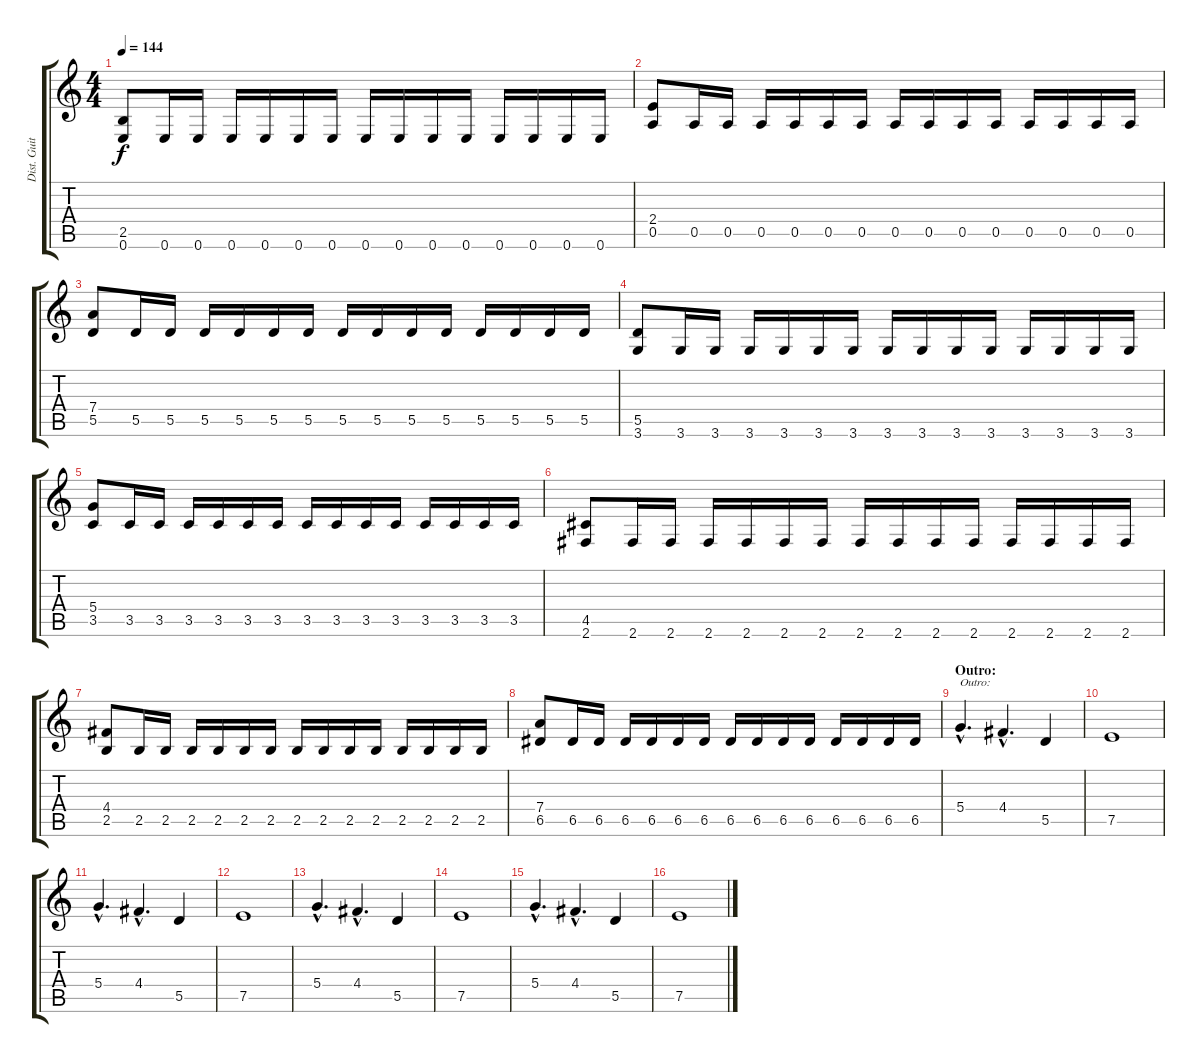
\track ("Dist. Guitar 1" "Dist. Guit") {instrument distortionguitar}
\staff {score tabs}
\tuning (E4 B3 G3 D3 A2 E2) {hide}
\ts (4 4)
\tempo 144
\clef g2
\ks c
(2.5 0.6).8{dy f} 0.6.16 0.6.16 0.6.16 0.6.16 0.6.16 0.6.16 0.6.16 0.6.16 0.6.16 0.6.16 0.6.16 0.6.16 0.6.16 0.6.16 |
(2.4 0.5).8 0.5.16 0.5.16 0.5.16 0.5.16 0.5.16 0.5.16 0.5.16 0.5.16 0.5.16 0.5.16 0.5.16 0.5.16 0.5.16 0.5.16 |
(7.4 5.5).8 5.5.16 5.5.16 5.5.16 5.5.16 5.5.16 5.5.16 5.5.16 5.5.16 5.5.16 5.5.16 5.5.16 5.5.16 5.5.16 5.5.16 |
(5.5 3.6).8 3.6.16 3.6.16 3.6.16 3.6.16 3.6.16 3.6.16 3.6.16 3.6.16 3.6.16 3.6.16 3.6.16 3.6.16 3.6.16 3.6.16 |
(5.4 3.5).8 3.5.16 3.5.16 3.5.16 3.5.16 3.5.16 3.5.16 3.5.16 3.5.16 3.5.16 3.5.16 3.5.16 3.5.16 3.5.16 3.5.16 |
(4.5 2.6).8 2.6.16 2.6.16 2.6.16 2.6.16 2.6.16 2.6.16 2.6.16 2.6.16 2.6.16 2.6.16 2.6.16 2.6.16 2.6.16 2.6.16 |
(4.4 2.5).8 2.5.16 2.5.16 2.5.16 2.5.16 2.5.16 2.5.16 2.5.16 2.5.16 2.5.16 2.5.16 2.5.16 2.5.16 2.5.16 2.5.16 |
(7.4 6.5).8 6.5.16 6.5.16 6.5.16 6.5.16 6.5.16 6.5.16 6.5.16 6.5.16 6.5.16 6.5.16 6.5.16 6.5.16 6.5.16 6.5.16 |
\section ("" "Outro:")
5.4{hac}.4{d txt "Outro:" volume 10 instrument sitar} 4.4{hac}.4{d} 5.5.4 |
7.5.1 |
5.4{hac}.4{d} 4.4{hac}.4{d} 5.5.4 |
7.5.1 |
5.4{hac}.4{d} 4.4{hac}.4{d} 5.5.4 |
7.5.1 |
5.4{hac}.4{d} 4.4{hac}.4{d} 5.5.4 |
7.5.1
